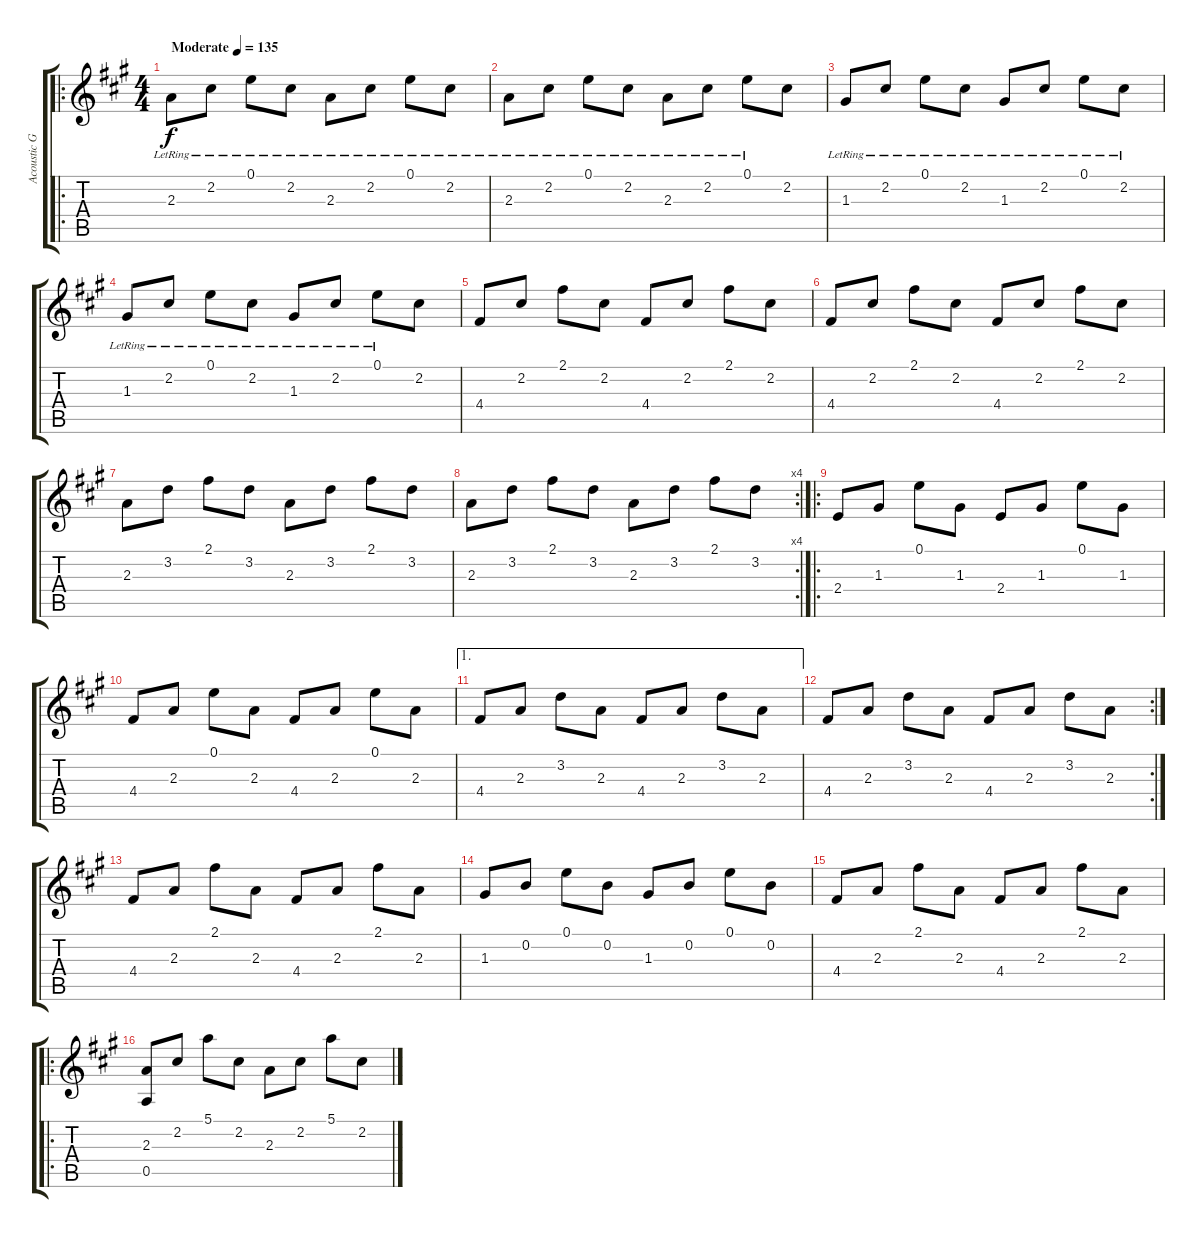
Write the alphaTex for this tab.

\track ("Acoustic Guitar" "Acoustic G") {instrument acousticguitarsteel}
\staff {score tabs}
\tuning (E4 B3 G3 D3 A2 E2) {hide}
\ro
\ts (4 4)
\tempo (135 "Moderate")
\clef g2
\ks a
2.3{lr}.8{dy f instrument acousticguitarsteel} 2.2{lr}.8 0.1{lr}.8 2.2{lr}.8 2.3{lr}.8 2.2{lr}.8 0.1{lr}.8 2.2{lr}.8 |
2.3{lr}.8 2.2{lr}.8 0.1{lr}.8 2.2{lr}.8 2.3{lr}.8 2.2{lr}.8 0.1{lr}.8 2.2.8 |
1.3{lr}.8 2.2{lr}.8 0.1{lr}.8 2.2{lr}.8 1.3{lr}.8 2.2{lr}.8 0.1{lr}.8 2.2{lr}.8 |
1.3{lr}.8 2.2{lr}.8 0.1{lr}.8 2.2{lr}.8 1.3{lr}.8 2.2{lr}.8 0.1{lr}.8 2.2.8 |
4.4.8 2.2.8 2.1.8 2.2.8 4.4.8 2.2.8 2.1.8 2.2.8 |
4.4.8 2.2.8 2.1.8 2.2.8 4.4.8 2.2.8 2.1.8 2.2.8 |
2.3.8 3.2.8 2.1.8 3.2.8 2.3.8 3.2.8 2.1.8 3.2.8 |
\rc 4
2.3.8 3.2.8 2.1.8 3.2.8 2.3.8 3.2.8 2.1.8 3.2.8 |
\ro
2.4.8 1.3.8 0.1.8 1.3.8 2.4.8 1.3.8 0.1.8 1.3.8 |
4.4.8 2.3.8 0.1.8 2.3.8 4.4.8 2.3.8 0.1.8 2.3.8 |
\ae 1
4.4.8 2.3.8 3.2.8 2.3.8 4.4.8 2.3.8 3.2.8 2.3.8 |
\rc 2
4.4.8 2.3.8 3.2.8 2.3.8 4.4.8 2.3.8 3.2.8 2.3.8 |
4.4.8 2.3.8 2.1.8 2.3.8 4.4.8 2.3.8 2.1.8 2.3.8 |
1.3.8 0.2.8 0.1.8 0.2.8 1.3.8 0.2.8 0.1.8 0.2.8 |
4.4.8 2.3.8 2.1.8 2.3.8 4.4.8 2.3.8 2.1.8 2.3.8 |
\ro
(2.3 0.5).8 2.2.8 5.1.8 2.2.8 2.3.8 2.2.8 5.1.8 2.2.8
